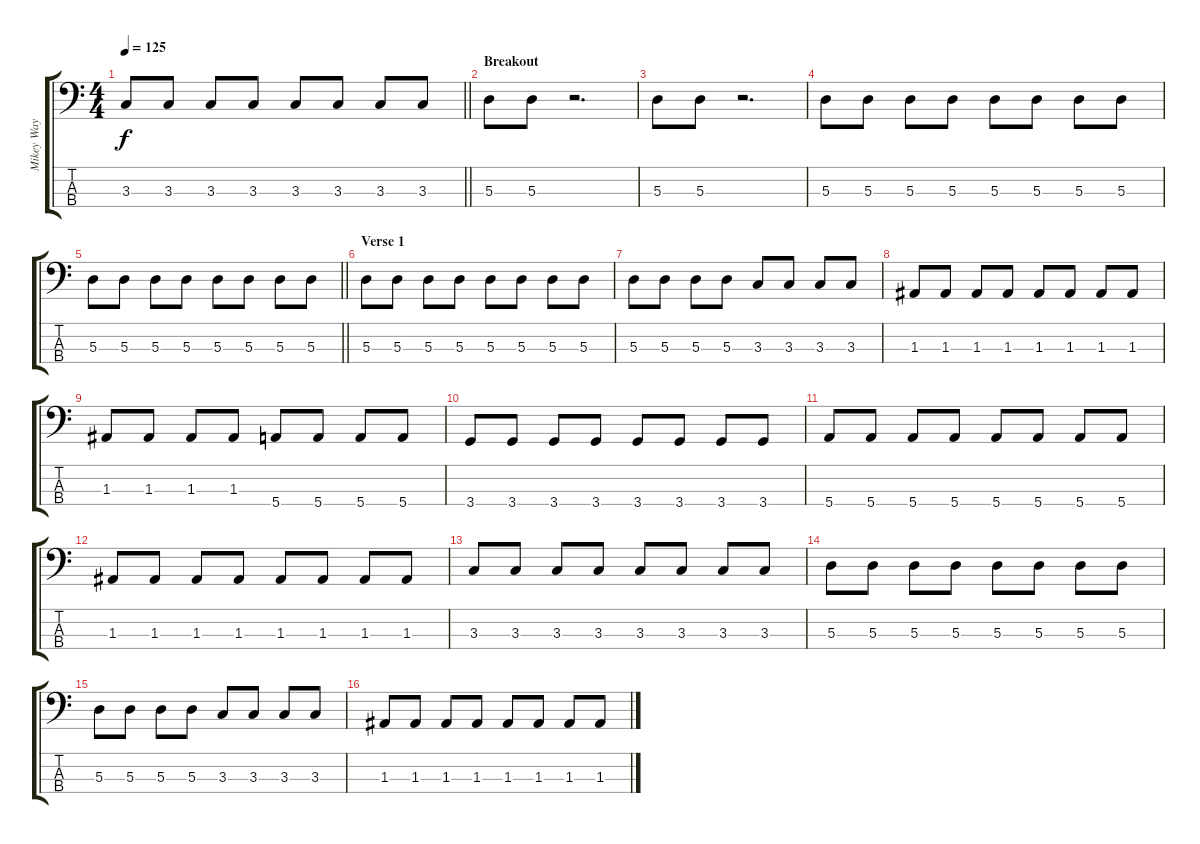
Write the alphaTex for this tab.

\track ("Mikey Way" "Mikey Way") {instrument electricbasspick}
\staff {score tabs}
\tuning (G2 D2 A1 E1) {hide}
\ts (4 4)
\tempo 125
\clef f4
\barLineRight lightlight
\ks c
3.3.8{dy f} 3.3.8 3.3.8 3.3.8 3.3.8 3.3.8 3.3.8 3.3.8 |
\section ("" "Breakout")
5.3.8 5.3.8 r.2{d} |
5.3.8 5.3.8 r.2{d} |
5.3.8 5.3.8 5.3.8 5.3.8 5.3.8 5.3.8 5.3.8 5.3.8 |
\barLineRight lightlight
5.3.8 5.3.8 5.3.8 5.3.8 5.3.8 5.3.8 5.3.8 5.3.8 |
\section ("" "Verse 1")
5.3.8 5.3.8 5.3.8 5.3.8 5.3.8 5.3.8 5.3.8 5.3.8 |
5.3.8 5.3.8 5.3.8 5.3.8 3.3.8 3.3.8 3.3.8 3.3.8 |
1.3.8 1.3.8 1.3.8 1.3.8 1.3.8 1.3.8 1.3.8 1.3.8 |
1.3.8 1.3.8 1.3.8 1.3.8 5.4.8 5.4.8 5.4.8 5.4.8 |
3.4.8 3.4.8 3.4.8 3.4.8 3.4.8 3.4.8 3.4.8 3.4.8 |
5.4.8 5.4.8 5.4.8 5.4.8 5.4.8 5.4.8 5.4.8 5.4.8 |
1.3.8 1.3.8 1.3.8 1.3.8 1.3.8 1.3.8 1.3.8 1.3.8 |
3.3.8 3.3.8 3.3.8 3.3.8 3.3.8 3.3.8 3.3.8 3.3.8 |
5.3.8 5.3.8 5.3.8 5.3.8 5.3.8 5.3.8 5.3.8 5.3.8 |
5.3.8 5.3.8 5.3.8 5.3.8 3.3.8 3.3.8 3.3.8 3.3.8 |
1.3.8 1.3.8 1.3.8 1.3.8 1.3.8 1.3.8 1.3.8 1.3.8
